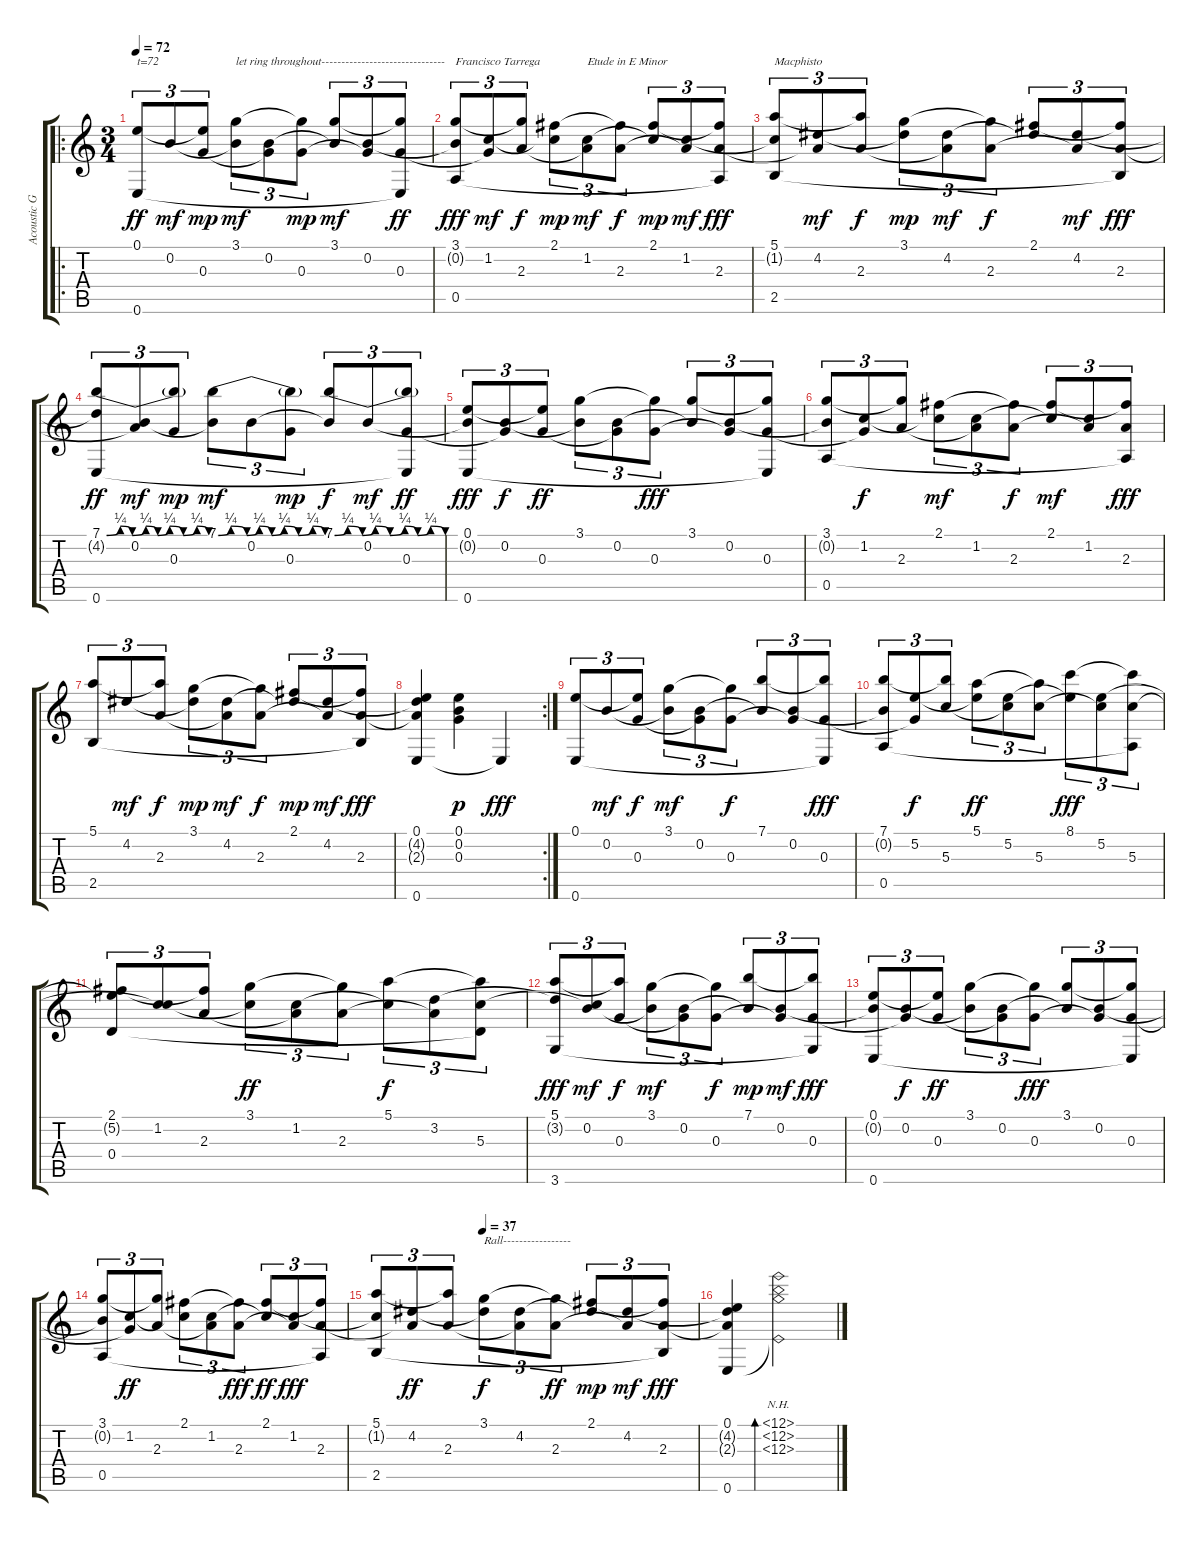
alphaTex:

\track ("Acoustic Guitar" "Acoustic G") {instrument acousticguitarsteel}
\staff {score tabs}
\tuning (E4 B3 G3 D3 A2 E2) {hide}
\ro
\ts (3 4)
\tempo 72
\clef g2
\ks c
(0.1 0.6).8{tu (3 2) txt "t=72" dy ff instrument acousticguitarsteel} 0.2.8{tu (3 2) dy mf} (0.1{t} 0.3).8{tu (3 2) dy mp} (3.1 0.2{t}).8{tu (3 2) txt "let ring throughout-------------------------------" dy mf} (0.2 0.3{t}).8{tu (3 2)} (3.1{t} 0.3).8{tu (3 2) dy mp} (3.1 0.2{t}).8{tu (3 2) dy mf} (0.2 0.3{t}).8{tu (3 2)} (3.1{t} 0.3 0.6{t}).8{tu (3 2) dy ff} |
(3.1 0.2{t} 0.5).8{tu (3 2) txt "Francisco Tarrega" dy fff} (1.2 0.3{t}).8{tu (3 2) dy mf} (3.1{t} 2.3).8{tu (3 2) dy f} (2.1 1.2{t}).8{tu (3 2) dy mp} (1.2 2.3{t}).8{tu (3 2) txt "Etude in E Minor" dy mf} (2.1{t} 2.3).8{tu (3 2) dy f} (2.1 1.2{t}).8{tu (3 2) dy mp} (1.2 2.3{t}).8{tu (3 2) dy mf} (2.1{t} 2.3 0.5{t}).8{tu (3 2) dy fff} |
(5.1 1.2{t} 2.5).8{tu (3 2) txt "Macphisto"} (4.2 2.3{t}).8{tu (3 2) dy mf} (5.1{t} 2.3).8{tu (3 2) dy f} (3.1 4.2{t}).8{tu (3 2) dy mp} (4.2 2.3{t}).8{tu (3 2) dy mf} (3.1{t} 2.3).8{tu (3 2) dy f} (2.1 4.2{t}).8{tu (3 2)} (4.2 2.3{t}).8{tu (3 2) dy mf} (2.1{t} 2.3 2.5{t}).8{tu (3 2) dy fff} |
(7.1{be (custom 0 0 8 1 15 0 23 1 30 0 37 1 45 0 53 1 60 0)} 4.2{t} 0.6).8{tu (3 2) dy ff} (0.2 2.3{t}).8{tu (3 2) dy mf} (7.1{t} 0.3).8{tu (3 2) dy mp} (7.1{be (custom 0 0 7 1 16 0 23 1 30 0 37 1 45 0 53 1 60 0)} 0.2{t}).8{tu (3 2) dy mf} 0.2.8{tu (3 2)} (7.1{t} 0.3).8{tu (3 2) dy mp} (7.1{be (custom 0 0 7 1 15 0 22 1 30 0 38 1 45 0 52 1 60 0)} 0.2{t}).8{tu (3 2) dy f} 0.2.8{tu (3 2) dy mf} (7.1{t} 0.3 0.6{t}).8{tu (3 2) dy ff} |
(0.1 0.2{t} 0.6).8{tu (3 2) dy fff} (0.2 0.3{t}).8{tu (3 2) dy f} (0.1{t} 0.3).8{tu (3 2) dy ff} (3.1 0.2{t}).8{tu (3 2)} (0.2 0.3{t}).8{tu (3 2)} (3.1{t} 0.3).8{tu (3 2) dy fff} (3.1 0.2{t}).8{tu (3 2)} (0.2 0.3{t}).8{tu (3 2)} (3.1{t} 0.3 0.6{t}).8{tu (3 2)} |
(3.1 0.2{t} 0.5).8{tu (3 2)} (1.2 0.3{t}).8{tu (3 2) dy f} (3.1{t} 2.3).8{tu (3 2)} (2.1 1.2{t}).8{tu (3 2) dy mf} (1.2 2.3{t}).8{tu (3 2)} (2.1{t} 2.3).8{tu (3 2) dy f} (2.1 1.2{t}).8{tu (3 2) dy mf} (1.2 2.3{t}).8{tu (3 2)} (2.1{t} 2.3 0.5{t}).8{tu (3 2) dy fff} |
(5.1 2.5).8{tu (3 2)} 4.2.8{tu (3 2) dy mf} (5.1{t} 2.3).8{tu (3 2) dy f} (3.1 4.2{t}).8{tu (3 2) dy mp} (4.2 2.3{t}).8{tu (3 2) dy mf} (3.1{t} 2.3).8{tu (3 2) dy f} (2.1 4.2{t}).8{tu (3 2) dy mp} (4.2 2.3{t}).8{tu (3 2) dy mf} (2.1{t} 2.3 2.5{t}).8{tu (3 2) dy fff} |
\rc 2
(0.1 4.2{t} 2.3{t} 0.6).4 (0.1 0.2 0.3).4{dy p} 0.6{t}.4{dy fff} |
(0.1 0.6).8{tu (3 2)} 0.2.8{tu (3 2) dy mf} (0.1{t} 0.3).8{tu (3 2) dy f} (3.1 0.2{t}).8{tu (3 2) dy mf} (0.2 0.3{t}).8{tu (3 2)} (3.1{t} 0.3).8{tu (3 2) dy f} (7.1 0.2{t}).8{tu (3 2)} (0.2 0.3{t}).8{tu (3 2)} (7.1{t} 0.3 0.6{t}).8{tu (3 2) dy fff} |
(7.1 0.2{t} 0.5).8{tu (3 2)} (5.2 0.3{t}).8{tu (3 2) dy f} (7.1{t} 5.3).8{tu (3 2)} (5.1 5.2{t}).8{tu (3 2) dy ff} (5.2 5.3{t}).8{tu (3 2)} (5.1{t} 5.3).8{tu (3 2)} (8.1 5.2{t}).8{tu (3 2) dy fff} (5.2 5.3{t}).8{tu (3 2)} (8.1{t} 5.3 0.5{t}).8{tu (3 2)} |
(2.1 5.2{t} 0.4).8{tu (3 2)} (1.2 5.3{t}).8{tu (3 2)} (2.1{t} 2.3).8{tu (3 2)} (3.1 1.2{t}).8{tu (3 2) dy ff} (1.2 2.3{t}).8{tu (3 2)} (3.1{t} 2.3).8{tu (3 2)} (5.1 1.2{t}).8{tu (3 2) dy f} (3.2 2.3{t}).8{tu (3 2)} (5.1{t} 5.3 0.4{t}).8{tu (3 2)} |
(5.1 3.2{t} 3.6).8{tu (3 2) dy fff} (0.2 5.3{t}).8{tu (3 2) dy mf} (5.1{t} 0.3).8{tu (3 2) dy f} (3.1 0.2{t}).8{tu (3 2) dy mf} (0.2 0.3{t}).8{tu (3 2)} (3.1{t} 0.3).8{tu (3 2) dy f} (7.1 0.2{t}).8{tu (3 2) dy mp} (0.2 0.3{t}).8{tu (3 2) dy mf} (7.1{t} 0.3 3.6{t}).8{tu (3 2) dy fff} |
(0.1 0.2{t} 0.6).8{tu (3 2)} (0.2 0.3{t}).8{tu (3 2) dy f} (0.1{t} 0.3).8{tu (3 2) dy ff} (3.1 0.2{t}).8{tu (3 2)} (0.2 0.3{t}).8{tu (3 2)} (3.1{t} 0.3).8{tu (3 2) dy fff} (3.1 0.2{t}).8{tu (3 2)} (0.2 0.3{t}).8{tu (3 2)} (3.1{t} 0.3 0.6{t}).8{tu (3 2)} |
(3.1 0.2{t} 0.5).8{tu (3 2)} (1.2 0.3{t}).8{tu (3 2) dy ff} (3.1{t} 2.3).8{tu (3 2)} (2.1 1.2{t}).8{tu (3 2)} (1.2 2.3{t}).8{tu (3 2)} (2.1{t} 2.3).8{tu (3 2) dy fff} (2.1 1.2{t}).8{tu (3 2) dy ff} (1.2 2.3{t}).8{tu (3 2) dy fff} (2.1{t} 2.3 0.5{t}).8{tu (3 2)} |
\tempo (37 0.3333333333333333)
(5.1 1.2{t} 2.5).8{tu (3 2)} (4.2 2.3{t}).8{tu (3 2) dy ff} (5.1{t} 2.3).8{tu (3 2)} (3.1 4.2{t}).8{tu (3 2) txt "Rall-----------------" dy f} (4.2 2.3{t}).8{tu (3 2)} (3.1{t} 2.3).8{tu (3 2) dy ff} (2.1 4.2{t}).8{tu (3 2) dy mp} (4.2 2.3{t}).8{tu (3 2) dy mf} (2.1{t} 2.3 2.5{t}).8{tu (3 2) dy fff} |
(0.1 4.2{t} 2.3{t} 0.6).4 (12.1{nh} 12.2{nh} 12.3{nh} 0.6{nh t}).2{bd 240}
